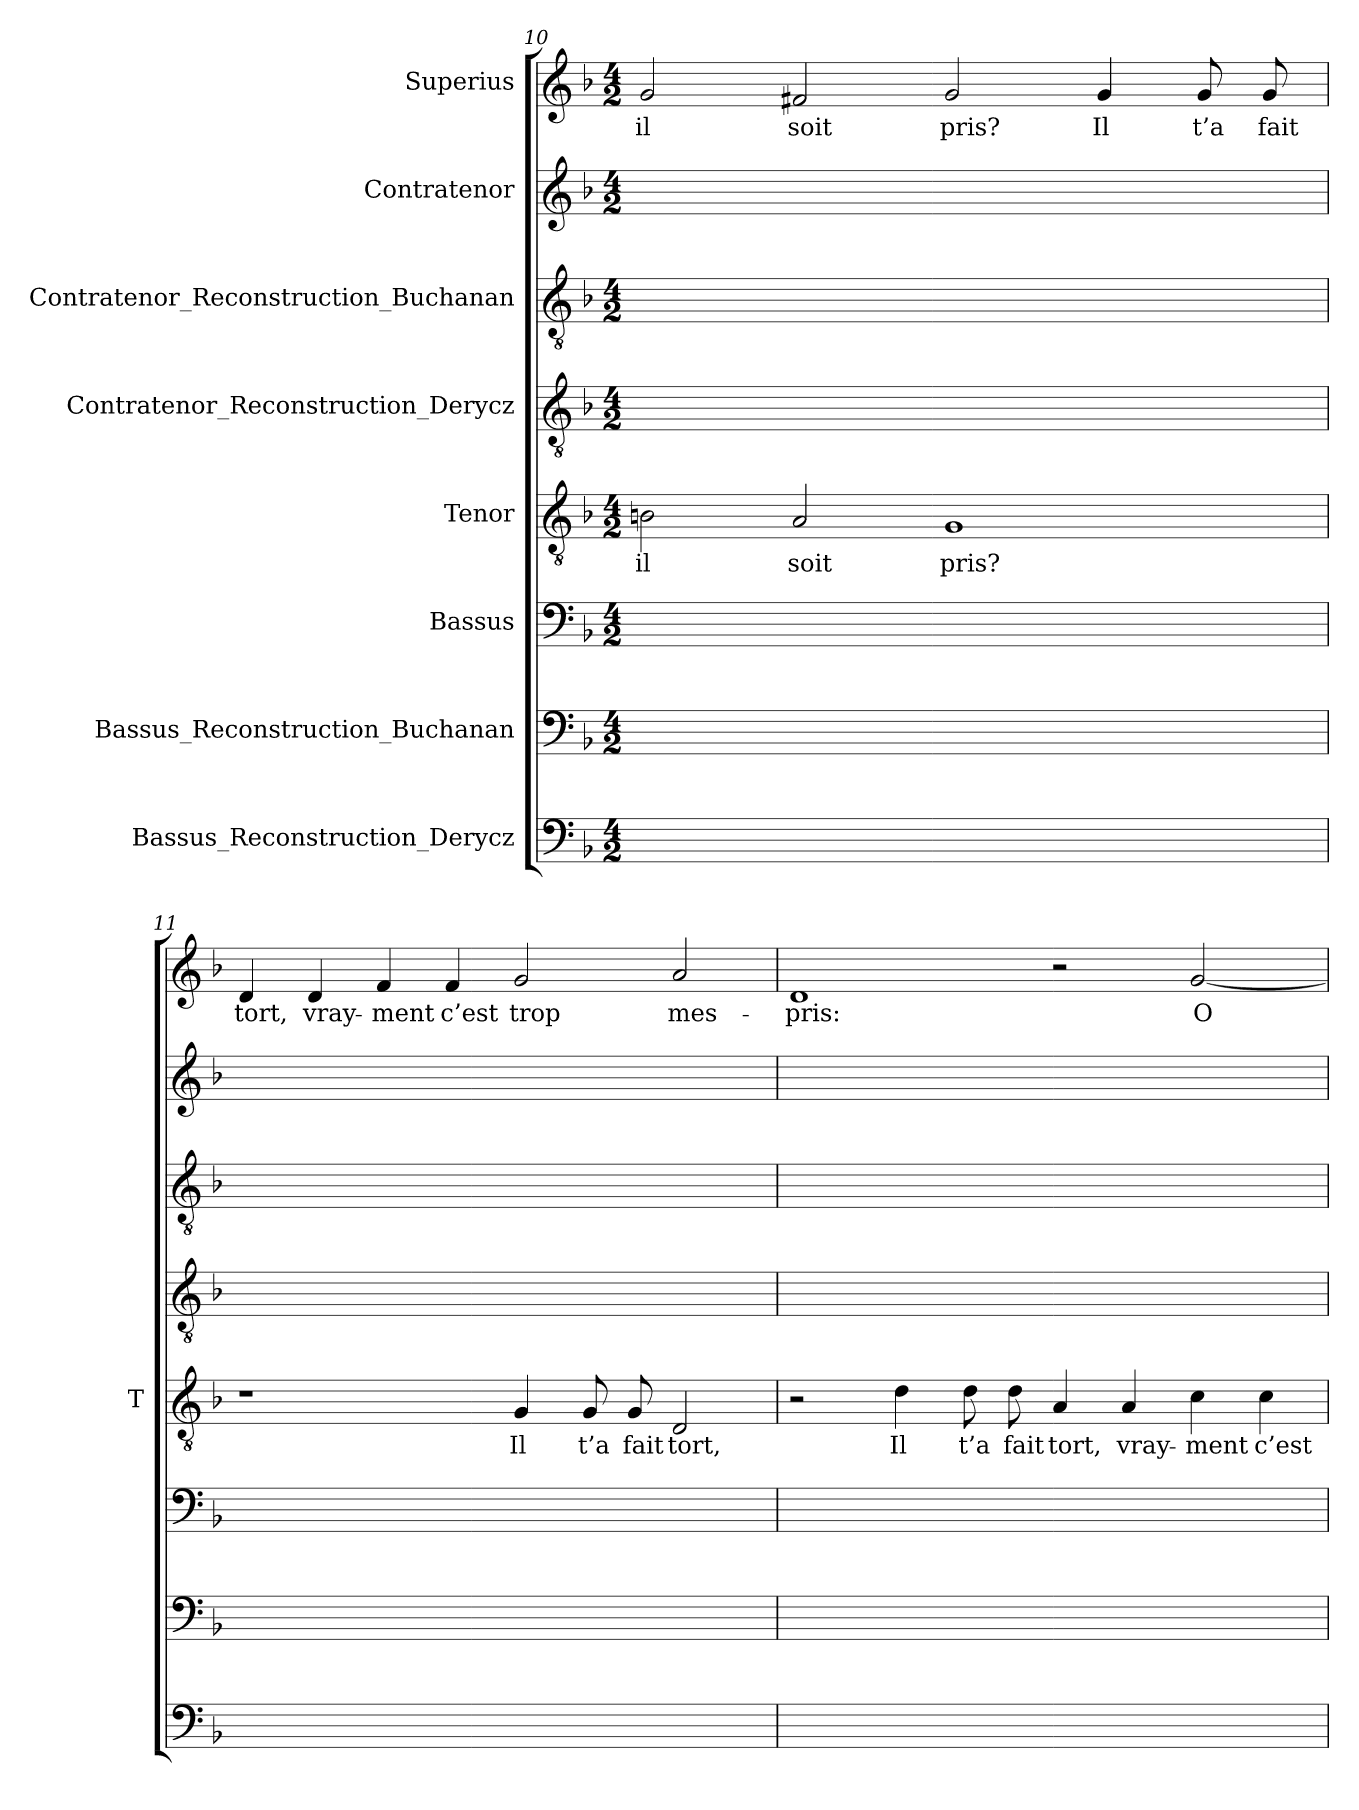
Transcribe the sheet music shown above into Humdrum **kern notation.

**kern	**kern	**kern	**kern	**text	**kern	**kern	**kern	**kern	**text
*part8	*part7	*part6	*part5	*part5	*part4	*part3	*part2	*part1	*part1
*staff8	*staff7	*staff6	*staff5	*staff5	*staff4	*staff3	*staff2	*staff1	*staff1
*I"Bassus_Reconstruction_Derycz	*I"Bassus_Reconstruction_Buchanan	*I"Bassus	*I"Tenor	*	*I"Contratenor_Reconstruction_Derycz	*I"Contratenor_Reconstruction_Buchanan	*I"Contratenor	*I"Superius	*
*	*	*	*I'T	*	*	*	*	*	*
*clefF4	*clefF4	*clefF4	*clefGv2	*	*clefGv2	*clefGv2	*clefG2	*clefG2	*
*k[b-]	*k[b-]	*k[b-]	*k[b-]	*	*k[b-]	*k[b-]	*k[b-]	*k[b-]	*
*M4/2	*M4/2	*M4/2	*M4/2	*	*M4/2	*M4/2	*M4/2	*M4/2	*
=10	=10	=10	=10	=10	=10	=10	=10	=10	=10
0ryy	0ryy	0ryy	2B	-il	0ryy	0ryy	0ryy	2g	-il
.	.	.	2A	-soit	.	.	.	2f#X	-soit
.	.	.	1G	-pris?	.	.	.	2g	-pris?
.	.	.	.	.	.	.	.	4g	-Il
.	.	.	.	.	.	.	.	8g	-t’a
.	.	.	.	.	.	.	.	8g	-fait
=11	=11	=11	=11	=11	=11	=11	=11	=11	=11
0ryy	0ryy	0ryy	1r	.	0ryy	0ryy	0ryy	4d	-tort,
.	.	.	.	.	.	.	.	4d	vray-
.	.	.	.	.	.	.	.	4f	-ment
.	.	.	.	.	.	.	.	4f	-c’est
.	.	.	4G	-Il	.	.	.	2g	-trop
.	.	.	8G	-t’a	.	.	.	.	.
.	.	.	8G	-fait	.	.	.	.	.
.	.	.	2D	-tort,	.	.	.	2a	mes-
=12	=12	=12	=12	=12	=12	=12	=12	=12	=12
0ryy	0ryy	0ryy	2r	.	0ryy	0ryy	0ryy	1d	-pris:
.	.	.	4d	-Il	.	.	.	.	.
.	.	.	8d	-t’a	.	.	.	.	.
.	.	.	8d	-fait	.	.	.	.	.
.	.	.	4A	-tort,	.	.	.	2r	.
.	.	.	4A	vray-	.	.	.	.	.
.	.	.	4c	-ment	.	.	.	[2g	-O
.	.	.	4c	-c’est	.	.	.	.	.
=	=	=	=	=	=	=	=	=	=
*-	*-	*-	*-	*-	*-	*-	*-	*-	*-
